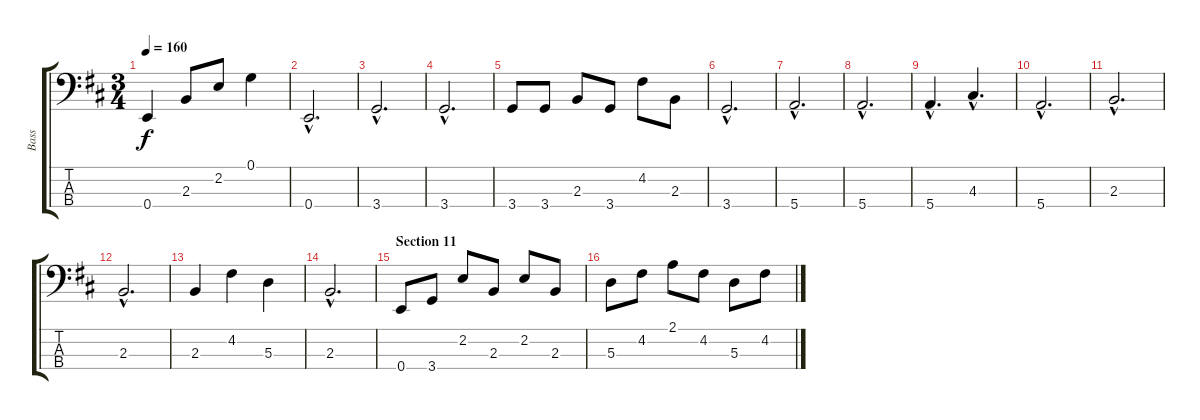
\track ("Bass" "Bass") {instrument electricbassfinger}
\staff {score tabs}
\tuning (G2 D2 A1 E1) {hide}
\ts (3 4)
\tempo 160
\clef f4
\ks bminor
0.4.4{dy f} 2.3.8 2.2.8 0.1.4 |
0.4{hac}.2{d} |
3.4{hac}.2{d} |
3.4{hac}.2{d} |
3.4.8 3.4.8 2.3.8 3.4.8 4.2.8 2.3.8 |
3.4{hac}.2{d} |
5.4{hac}.2{d} |
5.4{hac}.2{d} |
5.4{hac}.4{d} 4.3{hac}.4{d} |
5.4{hac}.2{d} |
2.3{hac}.2{d} |
2.3{hac}.2{d} |
2.3.4 4.2.4 5.3.4 |
2.3{hac}.2{d} |
\section ("" "Section 11")
0.4.8 3.4.8 2.2.8 2.3.8 2.2.8 2.3.8 |
5.3.8 4.2.8 2.1.8 4.2.8 5.3.8 4.2.8
